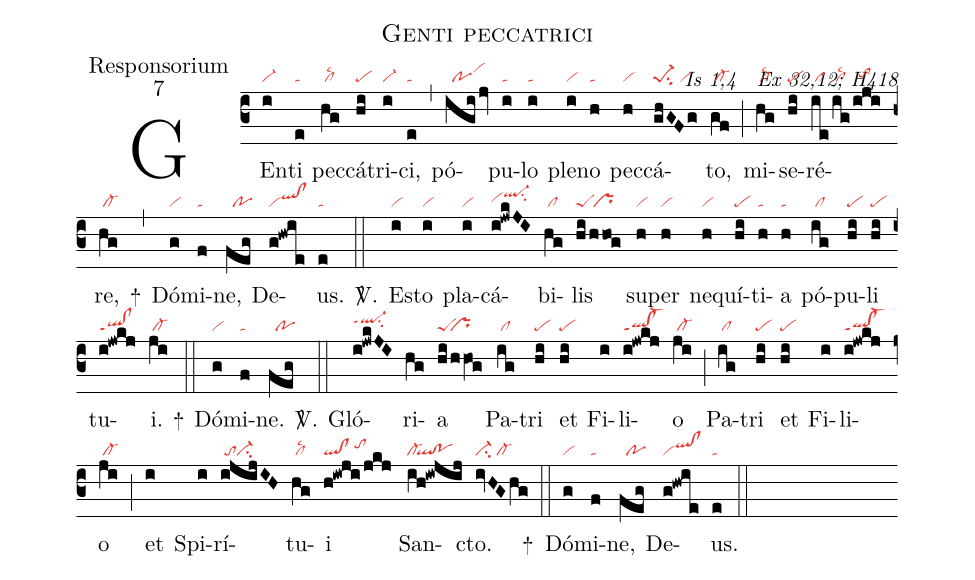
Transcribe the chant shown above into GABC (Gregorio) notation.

name:Genti peccatrici;
office-part:Responsorium;
mode:7;
commentary:Is 1,4 ꝟ Ex 32,12; H418;
nabc-lines:1;
%%
(c3)
GEn(i|vi-)ti(e|ta) pec(hg|/cllsc2)cá(hi|pe)tri(i|vi-)ci,(e|ta) (,)
pó(igijv|//povihj)pu(i|ta)lo(i|ta) ple(i|vi)no(h|ta) pec(h|vi)cá(ghGFg|pe-1su2/vi)to,(gf|/cl-) (;)
mi(hg|/cllsc2)se(hi|pe)ré(ie|/cl|/ig|/cllsc2|/iji|//tohh)re,(hg|/cl-) +(,)
Dó(g|vi)mi(f|ta)ne,(feg|//po) De(g!hwie|viqlhi!clhi)us.(e|ta) <sp>V/</sp>.(::)
E(i|vi)sto(i|vi) pla(i|vi)cá(i!jwkJI|vihhql-hjsu2)bi(hg|/cl)lis(hi|peS|/hhog|/pr) su(h|vi)per(h|vi) ne(h|vi)quí(hi|pe)ti(h|ta)a(h|ta) pó(ig|/cl)pu(hi|pe)li(hi|pe) tu(i!jwkj|ql!clppt1)i.(ji|/cl-) +(::)
Dó(g|vi)mi(f|ta)ne.(feg|//po) <sp>V/</sp>.(::)
Gló(i!jwkJI|ql-hippt1su2)ri(hg)a(hi/hhVO!g|peS``pr)
Pa(ig|/cl)tri(hi|pe) et(hi|pe) Fi(i)li(i!jwkj|ql!cl-ppt1)o(ji|/cl-) (;)
Pa(ig|/cl)tri(hi|pe) et(hi|pe) Fi(i)li(i!jwkj|ql!cl-ppt1)o(ji|/cl-) (;)
et(i) Spi(i)rí(i!@jijIH|/toci-)tu(hg|/cllsc2)i(h!iwji/jkj|ql!cl/tohi)
San(ih!iw!@jij|cl-``ql!po)cto.(ivHGhg|ci-/cl-) +(::)
Dó(g|vi)mi(f|ta)ne,(feg|//po) De(g!hwie|viqlhi!clhi)us.(e|ta) (::)
